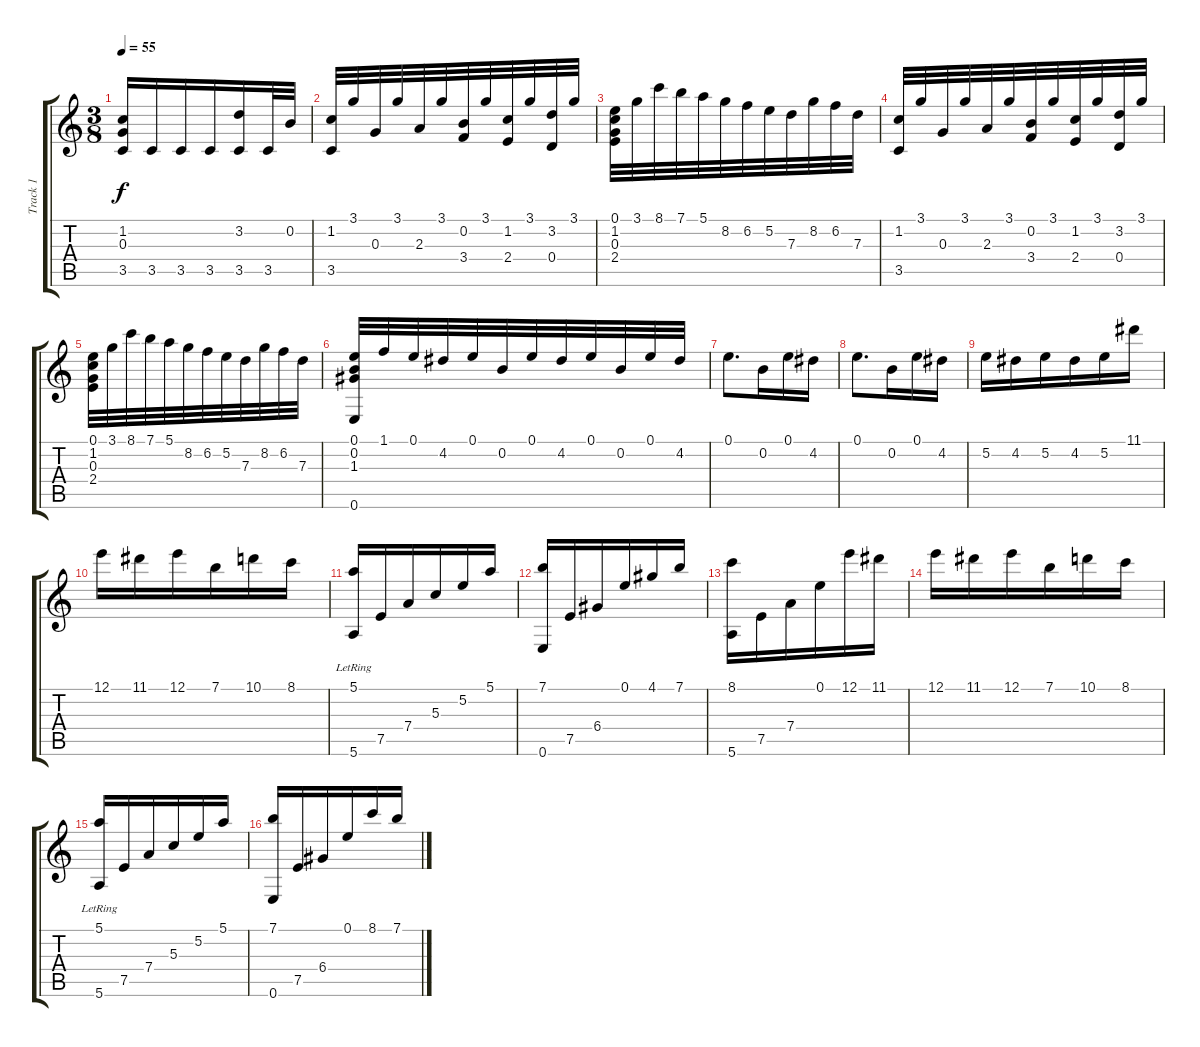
\track ("Track 1" "Track 1") {instrument acousticguitarnylon}
\staff {score tabs}
\tuning (E4 B3 G3 D3 A2 E2) {hide}
\ts (3 8)
\tempo 55
\clef g2
\ks c
(1.2 0.3 3.5).16{dy f} 3.5.16 3.5.16 3.5.16 (3.2 3.5).16 3.5.32 0.2.32 |
(1.2 3.5).32 3.1.32 0.3.32 3.1.32 2.3.32 3.1.32 (0.2 3.4).32 3.1.32 (1.2 2.4).32 3.1.32 (3.2 0.4).32 3.1.32 |
(0.1 1.2 0.3 2.4).32 3.1.32 8.1.32 7.1.32 5.1.32 8.2.32 6.2.32 5.2.32 7.3.32 8.2.32 6.2.32 7.3.32 |
(1.2 3.5).32 3.1.32 0.3.32 3.1.32 2.3.32 3.1.32 (0.2 3.4).32 3.1.32 (1.2 2.4).32 3.1.32 (3.2 0.4).32 3.1.32 |
(0.1 1.2 0.3 2.4).32 3.1.32 8.1.32 7.1.32 5.1.32 8.2.32 6.2.32 5.2.32 7.3.32 8.2.32 6.2.32 7.3.32 |
(0.1 0.2 1.3 0.6).32 1.1.32 0.1.32 4.2.32 0.1.32 0.2.32 0.1.32 4.2.32 0.1.32 0.2.32 0.1.32 4.2.32 |
0.1.8{d} 0.2.16 0.1.16 4.2.16 |
0.1.8{d} 0.2.16 0.1.16 4.2.16 |
5.2.16 4.2.16 5.2.16 4.2.16 5.2.16 11.1.16 |
12.1.16 11.1.16 12.1.16 7.1.16 10.1.16 8.1.16 |
(5.1{lr} 5.6{lr}).16 7.5.16 7.4.16 5.3.16 5.2.16 5.1.16 |
(7.1 0.6).16 7.5.16 6.4.16 0.1.16 4.1.16 7.1.16 |
(8.1 5.6).16 7.5.16 7.4.16 0.1.16 12.1.16 11.1.16 |
12.1.16 11.1.16 12.1.16 7.1.16 10.1.16 8.1.16 |
(5.1{lr} 5.6{lr}).16 7.5.16 7.4.16 5.3.16 5.2.16 5.1.16 |
(7.1 0.6).16 7.5.16 6.4.16 0.1.16 8.1.16 7.1.16
